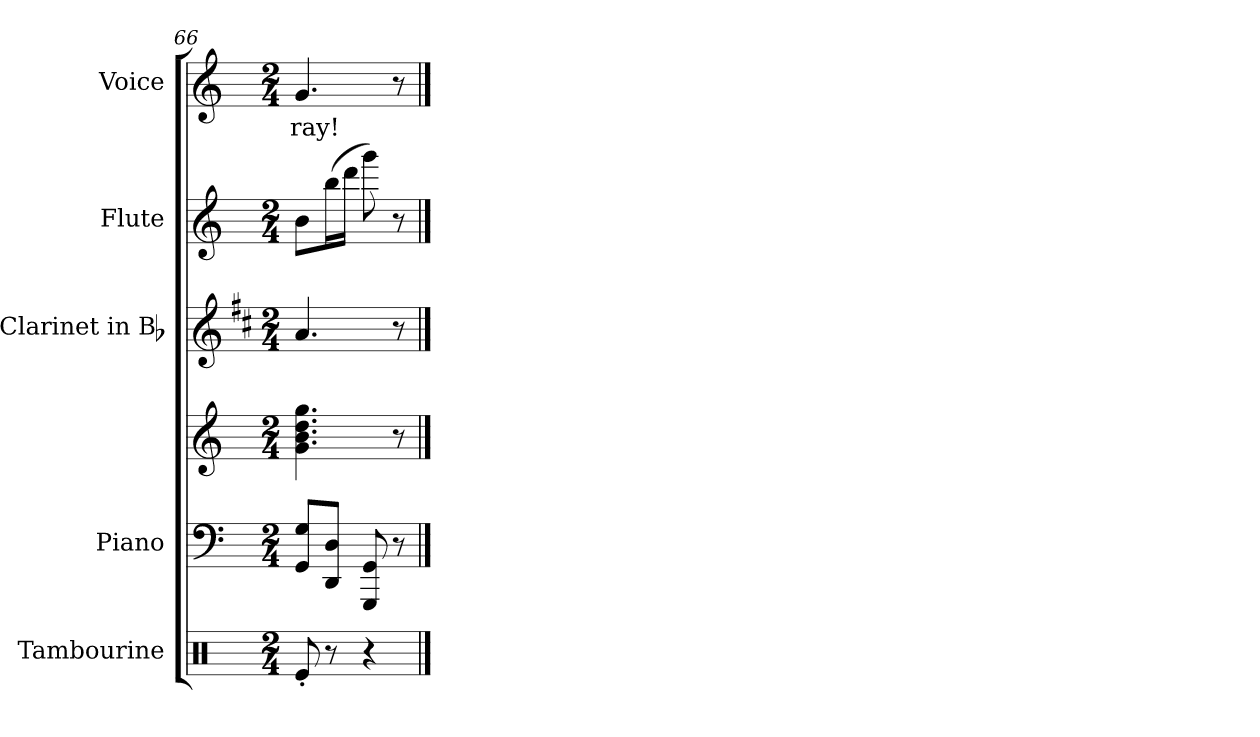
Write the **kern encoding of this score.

**kern	**kern	**kern	**kern	**kern	**kern	**text
*part5	*part4	*part4	*part3	*part2	*part1	*part1
*staff6	*staff5	*staff4	*staff3	*staff2	*staff1	*staff1
*I"Tambourine	*I"Piano	*	*I"Clarinet in Bb	*I"Flute	*I"Voice	*
*I'Tamb.	*I'Pno.	*	*I'Cl.	*I'Fl.	*I'Voice	*
*clefX	*clefF4	*clefG2	*clefG2	*clefG2	*clefG2	*
*	*	*	*ITrd1c2	*	*	*
*k[]	*k[]	*k[]	*k[]	*k[]	*k[]	*
*C:	*C:	*C:	*C:	*C:	*C:	*
*M2/4	*M2/4	*M2/4	*M2/4	*M2/4	*M2/4	*
=66	=66	=66	=66	=66	=66	=66
!	!	!	!	!	!	!LO:LY:b:color=#000000
8Re'i/	8GGi/ 8GiL	4.gi\ 4.bi 4.ddi 4.ggi	4.gi/	8bi\L	4.gi/	-ray!
8r	8DDi/ 8DiJ	.	.	(16bbi\L	.	.
.	.	.	.	16dddi\JJ	.	.
4r	8GGGi/ 8GGi	.	.	8gggi\)	.	.
.	8r	8r	8r	8r	8r	.
==	==	==	==	==	==	==
*-	*-	*-	*-	*-	*-	*-
